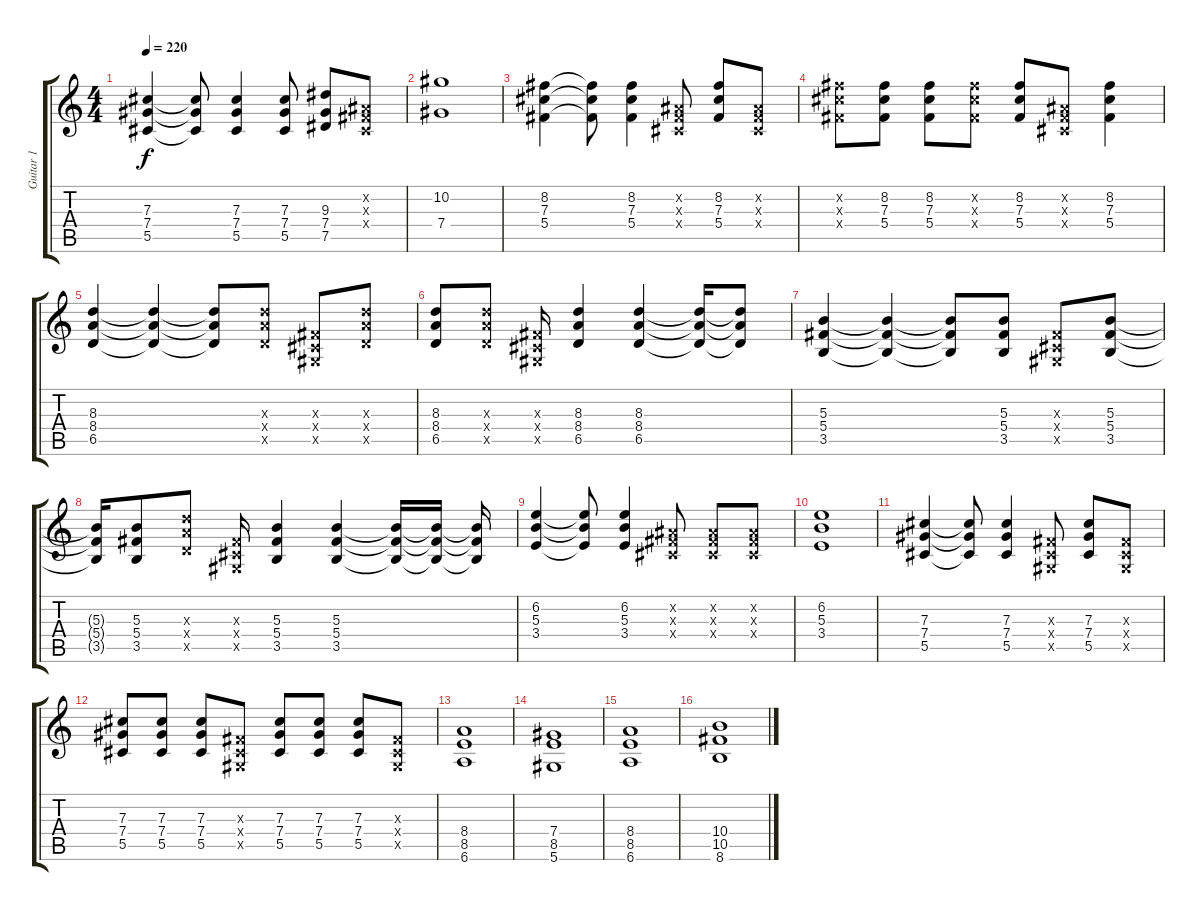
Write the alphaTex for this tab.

\track ("Guitar 1" "Guitar 1") {instrument distortionguitar}
\staff {score tabs}
\tuning (Eb4 Bb3 Gb3 Db3 Ab2 Eb2) {hide}
\ts (4 4)
\tempo 220
\clef g2
\ks c
(7.3 7.4 5.5).4{dy f} (7.3{t} 7.4{t} 5.5{t}).8 (7.3 7.4 5.5).4 (7.3 7.4 5.5).8 (9.3 7.4 7.5).8 (0.2{x} 0.3{x} 0.4{x}).8 |
(10.2 7.4).1 |
(8.2 7.3 5.4).4 (8.2{t} 7.3{t} 5.4{t}).8 (8.2 7.3 5.4).4 (0.2{x} 0.3{x} 0.4{x}).8 (8.2 7.3 5.4).8 (0.2{x} 0.3{x} 0.4{x}).8 |
(8.2{x} 7.3{x} 5.4{x}).8 (8.2 7.3 5.4).8 (8.2 7.3 5.4).8 (8.2{x} 7.3{x} 5.4{x}).8 (8.2 7.3 5.4).8 (0.2{x} 0.3{x} 0.4{x}).8 (8.2 7.3 5.4).4 |
(8.3 8.4 6.5).4 (8.3{t} 8.4{t} 6.5{t}).4 (8.3{t} 8.4{t} 6.5{t}).8 (8.3{x} 8.4{x} 6.5{x}).8 (0.3{x} 0.4{x} 0.5{x}).8 (8.3{x} 8.4{x} 6.5{x}).8 |
(8.3 8.4 6.5).8 (8.3{x} 8.4{x} 6.5{x}).8 (0.3{x} 0.4{x} 0.5{x}).16 (8.3 8.4 6.5).4 (8.3 8.4 6.5).4 (8.3{t} 8.4{t} 6.5{t}).16 (8.3{t} 8.4{t} 6.5{t}).8 |
(5.3 5.4 3.5).4 (5.3{t} 5.4{t} 3.5{t}).4 (5.3{t} 5.4{t} 3.5{t}).8 (5.3 5.4 3.5).8 (0.3{x} 0.4{x} 0.5{x}).8 (5.3 5.4 3.5).8 |
(5.3{t} 5.4{t} 3.5{t}).16 (5.3 5.4 3.5).8 (8.3{x} 8.4{x} 6.5{x}).8 (0.3{x} 0.4{x} 0.5{x}).16 (5.3 5.4 3.5).4 (5.3 5.4 3.5).4 (5.3{t} 5.4{t} 3.5{t}).16 (5.3{t} 5.4{t} 3.5{t}).16 (5.3{t} 5.4{t} 3.5{t}).16 |
(6.2 5.3 3.4).4 (6.2{t} 5.3{t} 3.4{t}).8 (6.2 5.3 3.4).4 (0.2{x} 0.3{x} 0.4{x}).8 (0.2{x} 0.3{x} 0.4{x}).8 (0.2{x} 0.3{x} 0.4{x}).8 |
(6.2 5.3 3.4).1 |
(7.3 7.4 5.5).4 (7.3{t} 7.4{t} 5.5{t}).8 (7.3 7.4 5.5).4 (0.3{x} 0.4{x} 0.5{x}).8 (7.3 7.4 5.5).8 (0.3{x} 0.4{x} 0.5{x}).8 |
(7.3 7.4 5.5).8 (7.3 7.4 5.5).8 (7.3 7.4 5.5).8 (0.3{x} 0.4{x} 0.5{x}).8 (7.3 7.4 5.5).8 (7.3 7.4 5.5).8 (7.3 7.4 5.5).8 (0.3{x} 0.4{x} 0.5{x}).8 |
(8.4 8.5 6.6).1 |
(7.4 8.5 5.6).1 |
(8.4 8.5 6.6).1 |
(10.4 10.5 8.6).1
